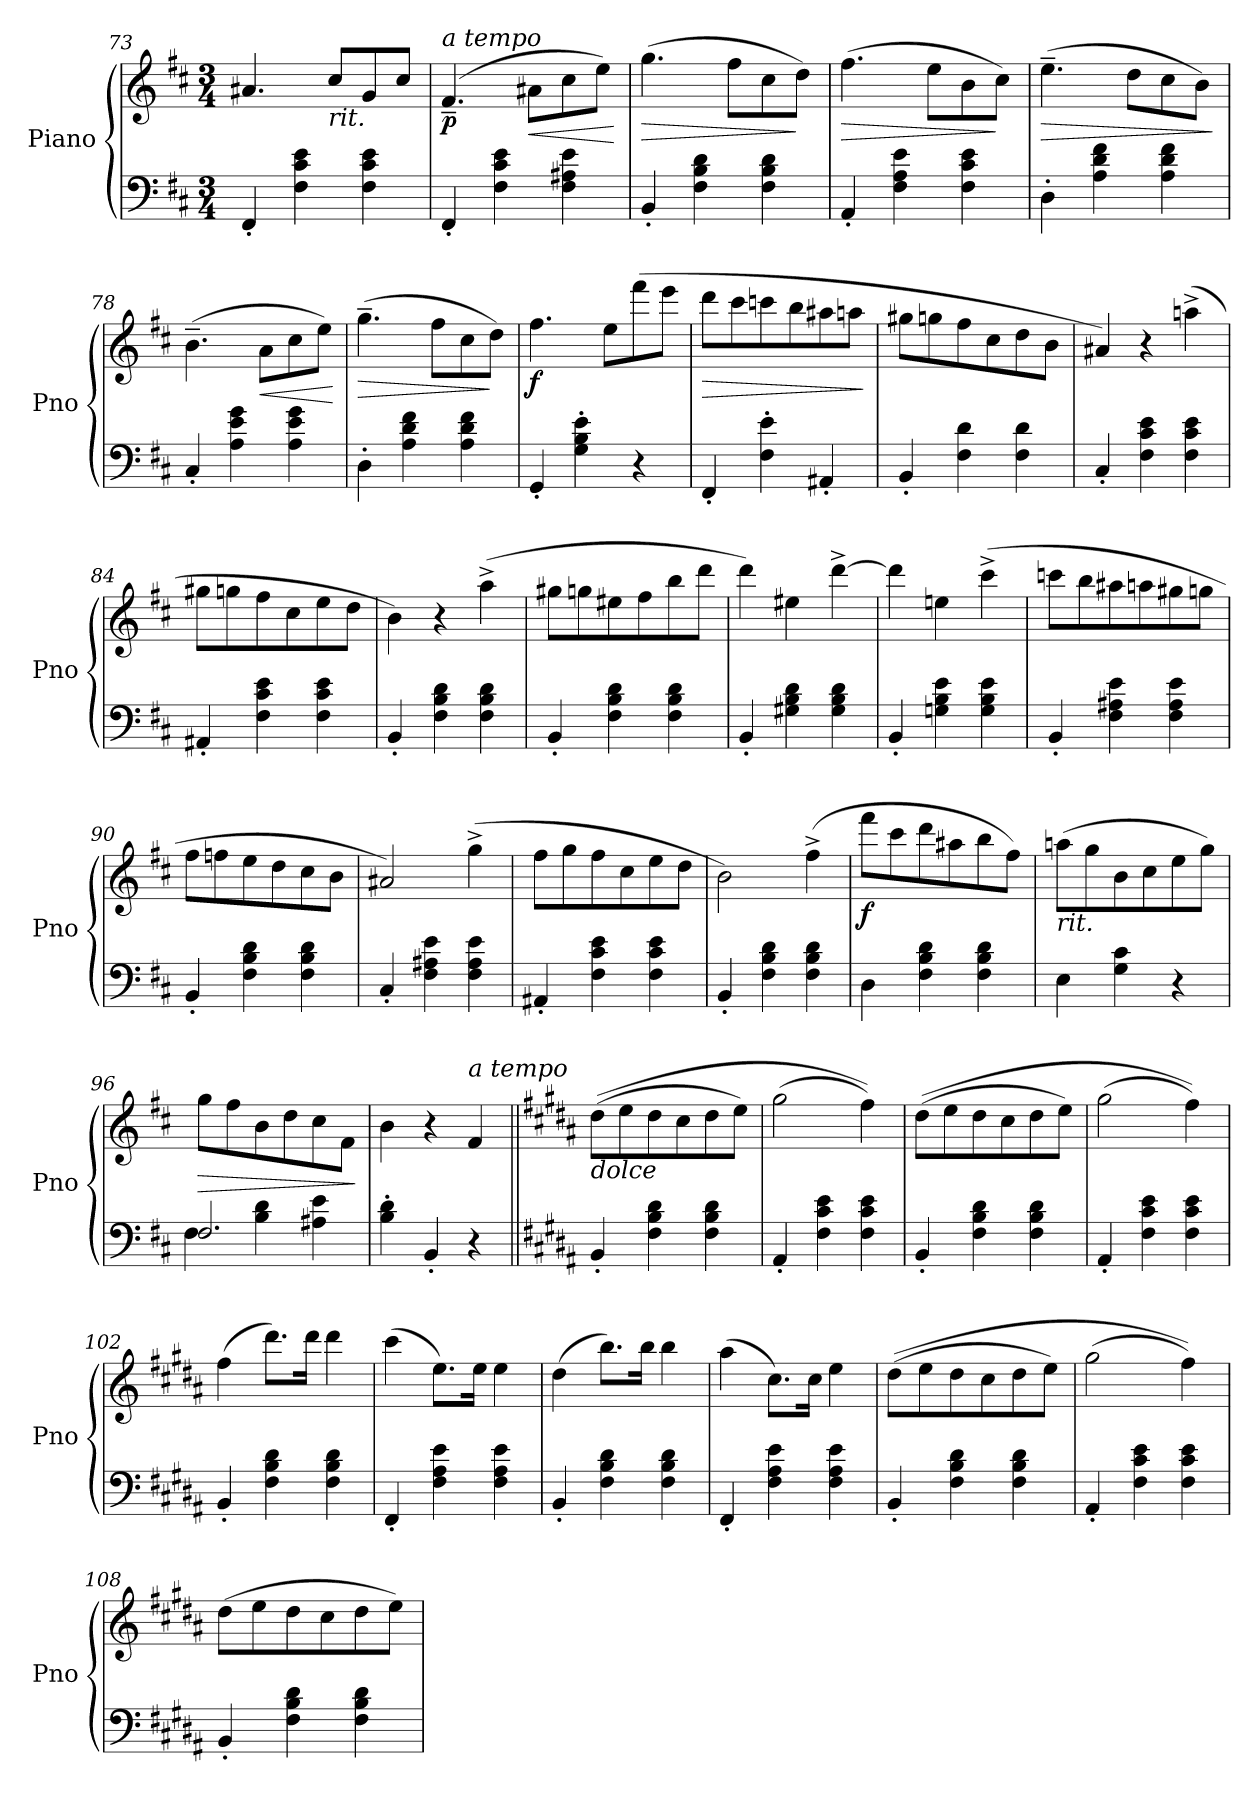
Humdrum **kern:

**kern	**kern	**dynam
*part1	*part1	*part1
*staff2	*staff1	*staff1/2
*I"Piano	*	*
*I'Pno	*	*
*clefF4	*clefG2	*
*k[f#c#]	*k[f#c#]	*
*M3/4	*M3/4	*
=73	=73	=73
4FF#'/	4.a#X/	.
4F#\ 4c#\ 4e\	.	.
!	!LO:TX:b:i:t=rit.	!
.	8cc#/L	.
4F#\ 4c#\ 4e\	8g/	.
.	8cc#/J	.
=74	=74	=74
!	!LO:TX:a:i:t=a tempo	!
!	!	!LO:DY:b
4FF#'/	(>4.f#~/	p
4F#\ 4c#\ 4e\	.	.
!	!	!LO:HP:b
.	8a#X\L	<
4F#\ 4A#X\ 4e\	8cc#\	.
.	8ee\J)	.
.	.	[
=75	=75	=75
!	!	!LO:HP:b
4BB'/	(>4.gg\	>
4F#\ 4B\ 4d\	.	.
.	8ff#\L	.
4F#\ 4B\ 4d\	8cc#\	.
.	8dd\J)	]
=76	=76	=76
!	!	!LO:HP:b
4AA'/	(>4.ff#\	>
4F#\ 4A\ 4e\	.	.
.	8ee\L	.
4F#\ 4c#\ 4e\	8b\	.
.	8cc#\J)	]
=77	=77	=77
!	!	!LO:HP:b
4D'\	(>4.ee~\	>
4A\ 4d\ 4f#\	.	.
.	8dd\L	.
4A\ 4d\ 4f#\	8cc#\	.
.	8b\J)	.
.	.	]
=78	=78	=78
4C#'/	(>4.b~\	.
4A\ 4e\ 4g\	.	.
!	!	!LO:HP:b
.	8a\L	<
4A\ 4e\ 4g\	8cc#\	.
.	8ee\J)	.
.	.	[
=79	=79	=79
!	!	!LO:HP:b
4D'\	(>4.gg~\	>
4A\ 4d\ 4f#\	.	.
.	8ff#\L	.
4A\ 4d\ 4f#\	8cc#\	.
.	8dd\J)	]
=80	=80	=80
!	!	!LO:DY:b
4GG'/	4.ff#\	f
4G\' 4B\' 4e\'	.	.
.	8ee\L	.
4r	(>8fff#\	.
.	8eee\J	.
=81	=81	=81
!	!	!LO:HP:b
4FF#'/	8ddd\L	>
.	8ccc#\	.
4F#\' 4e\'	8cccn\	.
.	8bb\	.
4AA#X'/	8aa#X\	.
.	8aan\J	.
.	.	]
=82	=82	=82
4BB'/	8gg#X\L	.
.	8ggn\	.
4F#\ 4d\	8ff#\	.
.	8cc#\	.
4F#\ 4d\	8dd\	.
.	8b\J	.
=83	=83	=83
4C#'/	4a#X/)	.
4F#\ 4c#\ 4e\	4r	.
4F#\ 4c#\ 4e\	(>4aan^\	.
=84	=84	=84
4AA#X'/	8gg#X\L	.
.	8ggn\	.
4F#\ 4c#\ 4e\	8ff#\	.
.	8cc#\	.
4F#\ 4c#\ 4e\	8ee\	.
.	8dd\J	.
=85	=85	=85
4BB'/	4b\)	.
4F#\ 4B\ 4d\	4r	.
4F#\ 4B\ 4d\	(>4aa^\	.
=86	=86	=86
4BB'/	8gg#X\L	.
.	8ggn\	.
4F#\ 4B\ 4d\	8ee#X\	.
.	8ff#\	.
4F#\ 4B\ 4d\	8bb\	.
.	8ddd\J	.
=87	=87	=87
4BB'/	4ddd\)	.
4G#X\ 4B\ 4d\	4ee#X\	.
4G#\ 4B\ 4d\	[4ddd^\	.
=88	=88	=88
4BB'/	4ddd\]	.
4Gn\ 4B\ 4e\	4een\	.
4G\ 4B\ 4e\	(>4ccc#^\	.
=89	=89	=89
4BB'/	8cccn\L	.
.	8bb\	.
4F#\ 4A#X\ 4e\	8aa#X\	.
.	8aan\	.
4F#\ 4A#\ 4e\	8gg#X\	.
.	8ggn\J	.
=90	=90	=90
4BB'/	8ff#\L	.
.	8ffn\	.
4F#\ 4B\ 4d\	8ee\	.
.	8dd\	.
4F#\ 4B\ 4d\	8cc#\	.
.	8b\J	.
=91	=91	=91
4C#'/	2a#X/)	.
4F#\ 4A#X\ 4e\	.	.
4F#\ 4A#\ 4e\	(>4gg^\	.
=92	=92	=92
4AA#X'/	8ff#\L	.
.	8gg\	.
4F#\ 4c#\ 4e\	8ff#\	.
.	8cc#\	.
4F#\ 4c#\ 4e\	8ee\	.
.	8dd\J	.
=93	=93	=93
4BB'/	2b\)	.
4F#\ 4B\ 4d\	.	.
4F#\ 4B\ 4d\	(>4ff#^\	.
=94	=94	=94
!	!	!LO:DY:b
4D\	8fff#\L	f
.	8ccc#\	.
4F#\ 4B\ 4d\	8ddd\	.
.	8aa#X\	.
4F#\ 4B\ 4d\	8bb\	.
.	8ff#\J)	.
=95	=95	=95
!	!LO:TX:b:i:t=rit.	!
4E\	(>8aan\L	.
.	8gg\	.
4G\ 4c#\	8b\	.
.	8cc#\	.
4r	8ee\	.
.	8gg\J)	.
=96	=96	=96
*^	*	*
!	!	!	!LO:HP:b
2.F#/	4F#\	8gg\L	>
.	.	8ff#\	.
.	4B\ 4d\	8b\	.
.	.	8dd\	.
.	4A#X\ 4e\	8cc#\	.
.	.	8f#\J	.
*v	*v	*	*
.	.	]
=97	=97	=97
4B\' 4d\'	4b\	.
4BB'/	4r	.
!	!LO:TX:a:i:t=a tempo	!
4r	4f#/	.
=98||	=98||	=98||
*k[f#c#g#d#a#]	*k[f#c#g#d#a#]	*
!	!LO:TX:b:i:t=dolce	!
4BB'/	(>(>8dd#\L	.
.	8ee\	.
4F#\ 4B\ 4d#\	8dd#\	.
.	8cc#\	.
4F#\ 4B\ 4d#\	8dd#\	.
.	8ee\J)	.
=99	=99	=99
4AA#'/	(>2gg#\	.
4F#\ 4c#\ 4e\	.	.
4F#\ 4c#\ 4e\	4ff#\))	.
=100	=100	=100
4BB'/	(>(>8dd#\L	.
.	8ee\	.
4F#\ 4B\ 4d#\	8dd#\	.
.	8cc#\	.
4F#\ 4B\ 4d#\	8dd#\	.
.	8ee\J)	.
=101	=101	=101
4AA#'/	(>2gg#\	.
4F#\ 4c#\ 4e\	.	.
4F#\ 4c#\ 4e\	4ff#\))	.
=102	=102	=102
4BB'/	(>4ff#\	.
4F#\ 4B\ 4d#\	8.ddd#\L)	.
.	16ddd#\Jk	.
4F#\ 4B\ 4d#\	4ddd#\	.
=103	=103	=103
4FF#'/	(>4ccc#\	.
4F#\ 4A#\ 4e\	8.ee\L)	.
.	16ee\Jk	.
4F#\ 4A#\ 4e\	4ee\	.
=104	=104	=104
4BB'/	(>4dd#\	.
4F#\ 4B\ 4d#\	8.bb\L)	.
.	16bb\Jk	.
4F#\ 4B\ 4d#\	4bb\	.
=105	=105	=105
4FF#'/	(>4aa#\	.
4F#\ 4A#\ 4e\	8.cc#\L)	.
.	16cc#\Jk	.
4F#\ 4A#\ 4e\	4ee\	.
=106	=106	=106
4BB'/	(>(>8dd#\L	.
.	8ee\	.
4F#\ 4B\ 4d#\	8dd#\	.
.	8cc#\	.
4F#\ 4B\ 4d#\	8dd#\	.
.	8ee\J)	.
=107	=107	=107
4AA#'/	(>2gg#\	.
4F#\ 4c#\ 4e\	.	.
4F#\ 4c#\ 4e\	4ff#\))	.
=108	=108	=108
4BB'/	(>8dd#\L	.
.	8ee\	.
4F#\ 4B\ 4d#\	8dd#\	.
.	8cc#\	.
4F#\ 4B\ 4d#\	8dd#\	.
.	8ee\J)	.
=	=	=
*-	*-	*-
